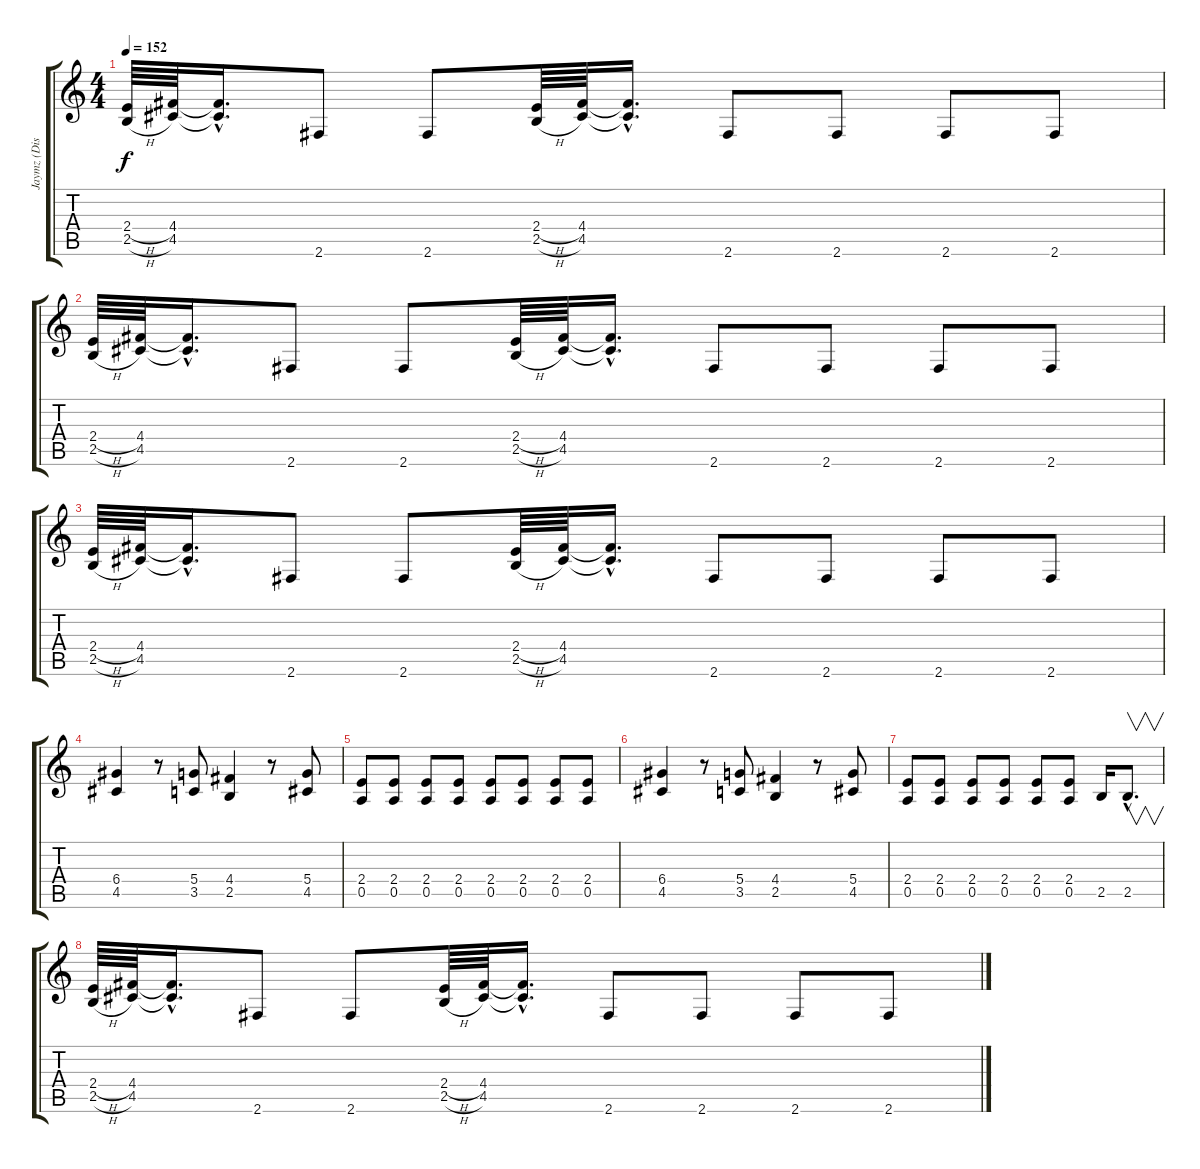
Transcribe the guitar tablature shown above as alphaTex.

\track ("Jaymz (Disto Gtr)" "Jaymz (Dis") {instrument distortionguitar}
\staff {score tabs}
\tuning (E4 B3 G3 D3 A2 E2) {hide}
\ts (4 4)
\tempo 152
\clef g2
\ks c
(2.4{h} 2.5{h}).64{dy f} (4.4 4.5).64 (4.4{hac t} 4.5{hac t}).16{d} 2.6.8 2.6.8 (2.4{h} 2.5{h}).64 (4.4 4.5).64 (4.4{hac t} 4.5{hac t}).16{d} 2.6.8 2.6.8 2.6.8 2.6.8 |
(2.4{h} 2.5{h}).64 (4.4 4.5).64 (4.4{hac t} 4.5{hac t}).16{d} 2.6.8 2.6.8 (2.4{h} 2.5{h}).64 (4.4 4.5).64 (4.4{hac t} 4.5{hac t}).16{d} 2.6.8 2.6.8 2.6.8 2.6.8 |
(2.4{h} 2.5{h}).64 (4.4 4.5).64 (4.4{hac t} 4.5{hac t}).16{d} 2.6.8 2.6.8 (2.4{h} 2.5{h}).64 (4.4 4.5).64 (4.4{hac t} 4.5{hac t}).16{d} 2.6.8 2.6.8 2.6.8 2.6.8 |
(6.4 4.5).4 r.8 (5.4 3.5).8 (4.4 2.5).4 r.8 (5.4 4.5).8 |
(2.4 0.5).8 (2.4 0.5).8 (2.4 0.5).8 (2.4 0.5).8 (2.4 0.5).8 (2.4 0.5).8 (2.4 0.5).8 (2.4 0.5).8 |
(6.4 4.5).4 r.8 (5.4 3.5).8 (4.4 2.5).4 r.8 (5.4 4.5).8 |
(2.4 0.5).8 (2.4 0.5).8 (2.4 0.5).8 (2.4 0.5).8 (2.4 0.5).8 (2.4 0.5).8 2.5.16 2.5{hac}.8{v d} |
(2.4{h} 2.5{h}).64 (4.4 4.5).64 (4.4{hac t} 4.5{hac t}).16{d} 2.6.8 2.6.8 (2.4{h} 2.5{h}).64 (4.4 4.5).64 (4.4{hac t} 4.5{hac t}).16{d} 2.6.8 2.6.8 2.6.8 2.6.8
